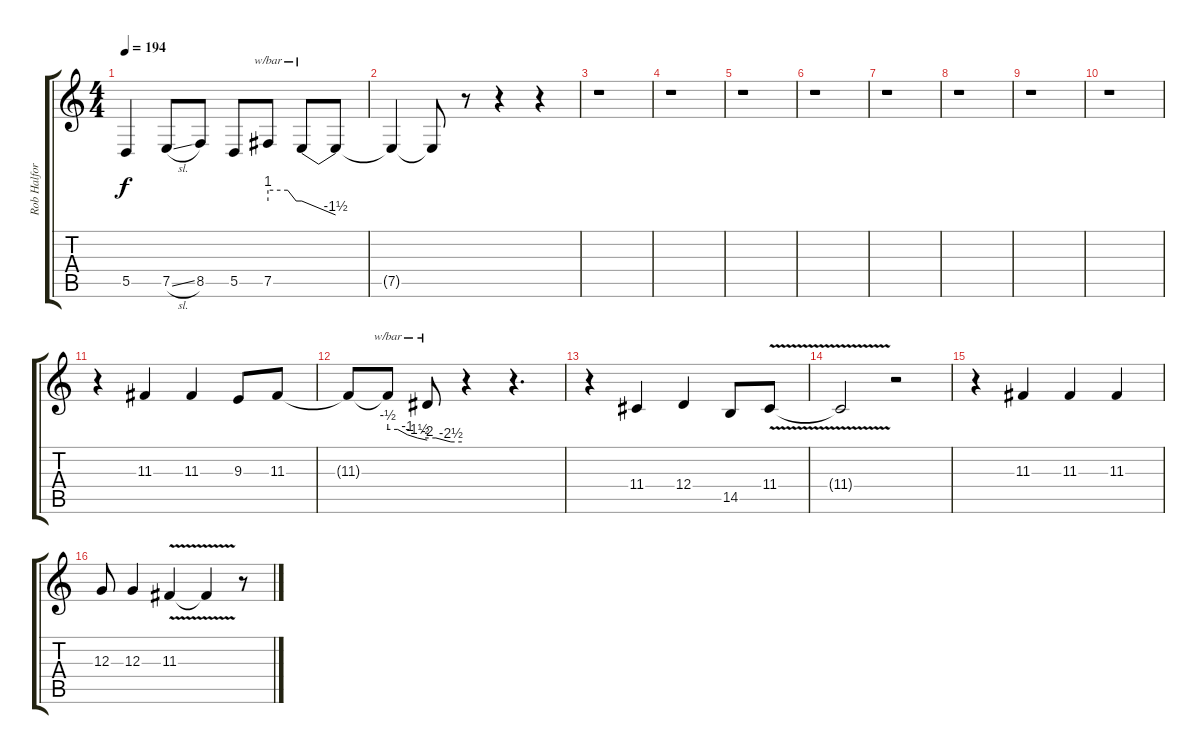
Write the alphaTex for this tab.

\track ("Rob Halford" "Rob Halfor") {instrument violin}
\staff {score tabs}
\tuning (E4 B3 G3 D3 A2 E2) {hide}
\ts (4 4)
\tempo 194
\clef g2
\ks c
5.5.4{dy f} 7.5{sl}.8 8.5.8 5.5.8 7.5.8{tbe (custom default 0 4 35 4 50 0 60 0)} 7.5{t}.8{tbe (dive default 0 0 60 -6)} 7.5{t}.8 |
7.5{t}.4 7.5{t}.8 r.8 r.4 r.4 |
r.1 |
r.1 |
r.1 |
r.1 |
r.1 |
r.1 |
r.1 |
r.1 |
r.4 11.3.4 11.3.4 9.3.8 11.3.8 |
11.3{t}.8 11.3{t}.8{tbe (custom default 0 -2 15 -2 30 -4 45 -6 60 -8)} 11.3{t}.8{tbe (custom default 0 -6 15 -6 41 -10 60 -10)} r.4 r.4{d} |
r.4 11.4.4 12.4.4 14.5.8 11.4{v}.8 |
11.4{t}.2 r.2 |
r.4 11.3.4 11.3.4 11.3.4 |
12.3.8 12.3.4 11.3{v}.4 11.3{t}.4 r.8
